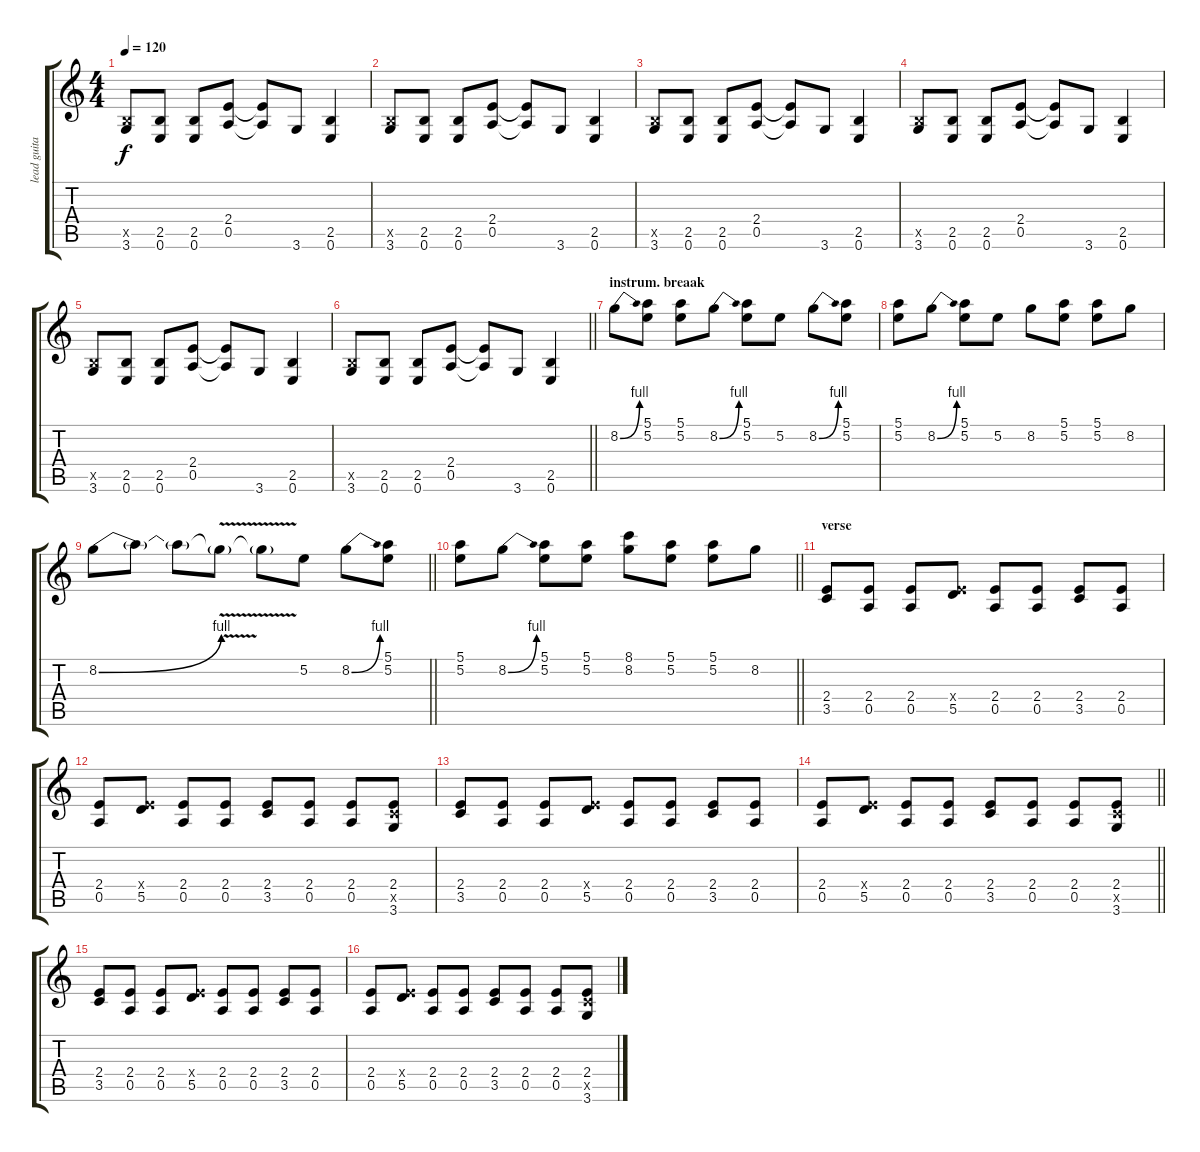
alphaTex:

\track ("lead guitar" "lead guita") {instrument overdrivenguitar}
\staff {score tabs}
\tuning (E4 B3 G3 D3 A2 E2) {hide}
\ts (4 4)
\tempo 120
\clef g2
\ks c
(2.5{x} 3.6).8{dy f} (2.5 0.6).8 (2.5 0.6).8 (2.4 0.5).8 (2.4{t} 0.5{t}).8 3.6.8 (2.5 0.6).4 |
(2.5{x} 3.6).8 (2.5 0.6).8 (2.5 0.6).8 (2.4 0.5).8 (2.4{t} 0.5{t}).8 3.6.8 (2.5 0.6).4 |
(2.5{x} 3.6).8 (2.5 0.6).8 (2.5 0.6).8 (2.4 0.5).8 (2.4{t} 0.5{t}).8 3.6.8 (2.5 0.6).4 |
(2.5{x} 3.6).8 (2.5 0.6).8 (2.5 0.6).8 (2.4 0.5).8 (2.4{t} 0.5{t}).8 3.6.8 (2.5 0.6).4 |
(2.5{x} 3.6).8 (2.5 0.6).8 (2.5 0.6).8 (2.4 0.5).8 (2.4{t} 0.5{t}).8 3.6.8 (2.5 0.6).4 |
\barLineRight lightlight
(2.5{x} 3.6).8 (2.5 0.6).8 (2.5 0.6).8 (2.4 0.5).8 (2.4{t} 0.5{t}).8 3.6.8 (2.5 0.6).4 |
\section ("" "instrum. breaak")
8.2{be (bend 0 0 60 4)}.8 (5.1 5.2).8 (5.1 5.2).8 8.2{be (bend 0 0 60 4)}.8 (5.1 5.2).8 5.2.8 8.2{be (bend 0 0 60 4)}.8 (5.1 5.2).8 |
(5.1 5.2).8 8.2{be (bend 0 0 60 4)}.8 (5.1 5.2).8 5.2.8 8.2.8 (5.1 5.2).8 (5.1 5.2).8 8.2.8 |
\barLineRight lightlight
8.2{be (bend 0 0 60 4)}.8 8.2{t}.8 8.2{t}.8 8.2{v t}.8 8.2{t}.8 5.2.8 8.2{be (bend 0 0 60 4)}.8 (5.1 5.2).8 |
\barLineRight lightlight
(5.1 5.2).8 8.2{be (bend 0 0 60 4)}.8 (5.1 5.2).8 (5.1 5.2).8 (8.1 8.2).8 (5.1 5.2).8 (5.1 5.2).8 8.2.8 |
\section ("" "verse")
(2.4 3.5).8 (2.4 0.5).8 (2.4 0.5).8 (2.4{x} 5.5).8 (2.4 0.5).8 (2.4 0.5).8 (2.4 3.5).8 (2.4 0.5).8 |
(2.4 0.5).8 (2.4{x} 5.5).8 (2.4 0.5).8 (2.4 0.5).8 (2.4 3.5).8 (2.4 0.5).8 (2.4 0.5).8 (2.4 3.5{x} 3.6).8 |
(2.4 3.5).8 (2.4 0.5).8 (2.4 0.5).8 (2.4{x} 5.5).8 (2.4 0.5).8 (2.4 0.5).8 (2.4 3.5).8 (2.4 0.5).8 |
\barLineRight lightlight
(2.4 0.5).8 (2.4{x} 5.5).8 (2.4 0.5).8 (2.4 0.5).8 (2.4 3.5).8 (2.4 0.5).8 (2.4 0.5).8 (2.4 3.5{x} 3.6).8 |
(2.4 3.5).8 (2.4 0.5).8 (2.4 0.5).8 (2.4{x} 5.5).8 (2.4 0.5).8 (2.4 0.5).8 (2.4 3.5).8 (2.4 0.5).8 |
(2.4 0.5).8 (2.4{x} 5.5).8 (2.4 0.5).8 (2.4 0.5).8 (2.4 3.5).8 (2.4 0.5).8 (2.4 0.5).8 (2.4 3.5{x} 3.6).8
